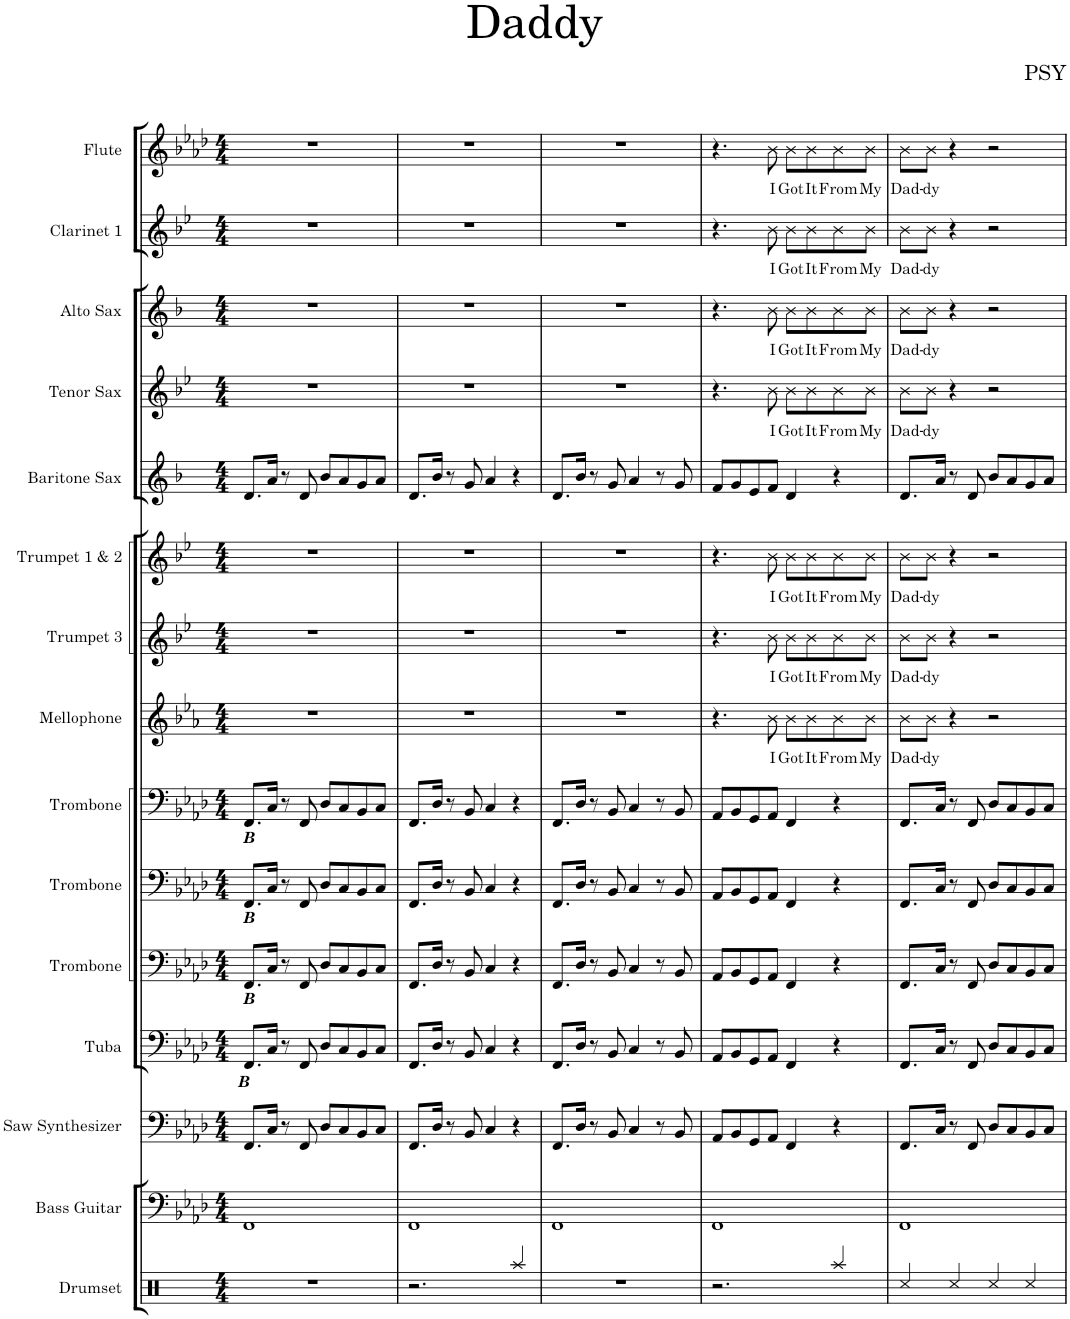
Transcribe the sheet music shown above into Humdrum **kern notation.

**kern	**kern	**kern	**kern	**dynam	**kern	**dynam	**kern	**dynam	**kern	**dynam	**kern	**text	**kern	**text	**kern	**text	**kern	**kern	**text	**kern	**text	**kern	**text	**kern	**text
*part15	*part14	*part13	*part12	*part12	*part11	*part11	*part10	*part10	*part9	*part9	*part8	*part8	*part7	*part7	*part6	*part6	*part5	*part4	*part4	*part3	*part3	*part2	*part2	*part1	*part1
*staff15	*staff14	*staff13	*staff12	*staff12	*staff11	*staff11	*staff10	*staff10	*staff9	*staff9	*staff8	*staff8	*staff7	*staff7	*staff6	*staff6	*staff5	*staff4	*staff4	*staff3	*staff3	*staff2	*staff2	*staff1	*staff1
*I"Drumset	*I"Bass Guitar	*I"Saw Synthesizer	*I"Tuba	*	*I"Trombone	*	*I"Trombone	*	*I"Trombone	*	*I"Mellophone	*	*I"Trumpet 3	*	*I"Trumpet 1 &amp; 2	*	*I"Baritone Sax	*I"Tenor Sax	*	*I"Alto Sax	*	*I"Clarinet 1	*	*I"Flute	*
*I'D. Set	*I'B. Guit.	*I'Synth.	*I'Tba.	*	*I'Tbn.	*	*I'Tbn.	*	*I'Tbn.	*	*I'Mph.	*	*I'Tpt. 3	*	*I'Tpt. 1 &amp; 2	*	*I'Bar. Sax.	*I'T. Sax.	*	*I'A. Sax.	*	*I'Cl. 1	*	*I'Fl.	*
*clefX	*clefF4	*clefF4	*clefF4	*	*clefF4	*	*clefF4	*	*clefF4	*	*clefG2	*	*clefG2	*	*clefG2	*	*clefG2	*clefG2	*	*clefG2	*	*clefG2	*	*clefG2	*
*	*Trd7c12	*	*	*	*	*	*	*	*	*	*Trd4c7	*	*Trd1c2	*	*Trd1c2	*	*Trd12c21	*Trd8c14	*	*Trd5c9	*	*Trd1c2	*	*	*
*k[]	*k[b-e-a-d-]	*k[b-e-a-d-]	*k[b-e-a-d-]	*	*k[b-e-a-d-]	*	*k[b-e-a-d-]	*	*k[b-e-a-d-]	*	*k[b-e-a-]	*	*k[b-e-]	*	*k[b-e-]	*	*k[b-]	*k[b-e-]	*	*k[b-]	*	*k[b-e-]	*	*k[b-e-a-d-]	*
*M4/4	*M4/4	*M4/4	*M4/4	*	*M4/4	*	*M4/4	*	*M4/4	*	*M4/4	*	*M4/4	*	*M4/4	*	*M4/4	*M4/4	*	*M4/4	*	*M4/4	*	*M4/4	*
=1	=1	=1	=1	=1	=1	=1	=1	=1	=1	=1	=1	=1	=1	=1	=1	=1	=1	=1	=1	=1	=1	=1	=1	=1	=1
!	!	!	!	!LO:DY:b	!	!LO:DY:b	!	!LO:DY:b	!	!LO:DY:b	!	!	!	!	!	!	!	!	!	!	!	!	!	!	!
1r	1FF	8.FF/L	8.FF/L	other-dynamics	8.FF/L	other-dynamics	8.FF/L	other-dynamics	8.FF/L	other-dynamics	1r	.	1r	.	1r	.	8.d/L	1r	.	1r	.	1r	.	1r	.
.	.	16C/Jk	16C/Jk	.	16C/Jk	.	16C/Jk	.	16C/Jk	.	.	.	.	.	.	.	16a/Jk	.	.	.	.	.	.	.	.
.	.	8r	8r	.	8r	.	8r	.	8r	.	.	.	.	.	.	.	8r	.	.	.	.	.	.	.	.
.	.	8FF/	8FF/	.	8FF/	.	8FF/	.	8FF/	.	.	.	.	.	.	.	8d/	.	.	.	.	.	.	.	.
.	.	8D-/L	8D-/L	.	8D-/L	.	8D-/L	.	8D-/L	.	.	.	.	.	.	.	8b-/L	.	.	.	.	.	.	.	.
.	.	8C/	8C/	.	8C/	.	8C/	.	8C/	.	.	.	.	.	.	.	8a/	.	.	.	.	.	.	.	.
.	.	8BB-/	8BB-/	.	8BB-/	.	8BB-/	.	8BB-/	.	.	.	.	.	.	.	8g/	.	.	.	.	.	.	.	.
.	.	8C/J	8C/J	.	8C/J	.	8C/J	.	8C/J	.	.	.	.	.	.	.	8a/J	.	.	.	.	.	.	.	.
=2	=2	=2	=2	=2	=2	=2	=2	=2	=2	=2	=2	=2	=2	=2	=2	=2	=2	=2	=2	=2	=2	=2	=2	=2	=2
2.r	1FF	8.FF/L	8.FF/L	.	8.FF/L	.	8.FF/L	.	8.FF/L	.	1r	.	1r	.	1r	.	8.d/L	1r	.	1r	.	1r	.	1r	.
.	.	16D-/Jk	16D-/Jk	.	16D-/Jk	.	16D-/Jk	.	16D-/Jk	.	.	.	.	.	.	.	16b-/Jk	.	.	.	.	.	.	.	.
.	.	8r	8r	.	8r	.	8r	.	8r	.	.	.	.	.	.	.	8r	.	.	.	.	.	.	.	.
.	.	8BB-/	8BB-/	.	8BB-/	.	8BB-/	.	8BB-/	.	.	.	.	.	.	.	8g/	.	.	.	.	.	.	.	.
.	.	4C/	4C/	.	4C/	.	4C/	.	4C/	.	.	.	.	.	.	.	4a/	.	.	.	.	.	.	.	.
4Raa/	.	4r	4r	.	4r	.	4r	.	4r	.	.	.	.	.	.	.	4r	.	.	.	.	.	.	.	.
=3	=3	=3	=3	=3	=3	=3	=3	=3	=3	=3	=3	=3	=3	=3	=3	=3	=3	=3	=3	=3	=3	=3	=3	=3	=3
1r	1FF	8.FF/L	8.FF/L	.	8.FF/L	.	8.FF/L	.	8.FF/L	.	1r	.	1r	.	1r	.	8.d/L	1r	.	1r	.	1r	.	1r	.
.	.	16D-/Jk	16D-/Jk	.	16D-/Jk	.	16D-/Jk	.	16D-/Jk	.	.	.	.	.	.	.	16b-/Jk	.	.	.	.	.	.	.	.
.	.	8r	8r	.	8r	.	8r	.	8r	.	.	.	.	.	.	.	8r	.	.	.	.	.	.	.	.
.	.	8BB-/	8BB-/	.	8BB-/	.	8BB-/	.	8BB-/	.	.	.	.	.	.	.	8g/	.	.	.	.	.	.	.	.
.	.	4C/	4C/	.	4C/	.	4C/	.	4C/	.	.	.	.	.	.	.	4a/	.	.	.	.	.	.	.	.
.	.	8r	8r	.	8r	.	8r	.	8r	.	.	.	.	.	.	.	8r	.	.	.	.	.	.	.	.
.	.	8BB-/	8BB-/	.	8BB-/	.	8BB-/	.	8BB-/	.	.	.	.	.	.	.	8g/	.	.	.	.	.	.	.	.
=4	=4	=4	=4	=4	=4	=4	=4	=4	=4	=4	=4	=4	=4	=4	=4	=4	=4	=4	=4	=4	=4	=4	=4	=4	=4
2.r	1FF	8AA-/L	8AA-/L	.	8AA-/L	.	8AA-/L	.	8AA-/L	.	4.r	.	4.r	.	4.r	.	8f/L	4.r	.	4.r	.	4.r	.	4.r	.
.	.	8BB-/	8BB-/	.	8BB-/	.	8BB-/	.	8BB-/	.	.	.	.	.	.	.	8g/	.	.	.	.	.	.	.	.
.	.	8GG/	8GG/	.	8GG/	.	8GG/	.	8GG/	.	.	.	.	.	.	.	8e/	.	.	.	.	.	.	.	.
!	!	!	!	!	!	!	!	!	!	!	!	!LO:LY:b	!	!LO:LY:b	!	!LO:LY:b	!	!	!LO:LY:b	!	!LO:LY:b	!	!LO:LY:b	!	!LO:LY:b
.	.	8AA-/J	8AA-/J	.	8AA-/J	.	8AA-/J	.	8AA-/J	.	8b-\	I	8b-\	I	8b-\	I	8f/J	8b-\	I	8b-\	I	8b-\	I	8b-\	I
!	!	!	!	!	!	!	!	!	!	!	!	!LO:LY:b	!	!LO:LY:b	!	!LO:LY:b	!	!	!LO:LY:b	!	!LO:LY:b	!	!LO:LY:b	!	!LO:LY:b
.	.	4FF/	4FF/	.	4FF/	.	4FF/	.	4FF/	.	8b-\L	Got	8b-\L	Got	8b-\L	Got	4d/	8b-\L	Got	8b-\L	Got	8b-\L	Got	8b-\L	Got
!	!	!	!	!	!	!	!	!	!	!	!	!LO:LY:b	!	!LO:LY:b	!	!LO:LY:b	!	!	!LO:LY:b	!	!LO:LY:b	!	!LO:LY:b	!	!LO:LY:b
.	.	.	.	.	.	.	.	.	.	.	8b-\	It	8b-\	It	8b-\	It	.	8b-\	It	8b-\	It	8b-\	It	8b-\	It
!	!	!	!	!	!	!	!	!	!	!	!	!LO:LY:b	!	!LO:LY:b	!	!LO:LY:b	!	!	!LO:LY:b	!	!LO:LY:b	!	!LO:LY:b	!	!LO:LY:b
4Raa/	.	4r	4r	.	4r	.	4r	.	4r	.	8b-\	From	8b-\	From	8b-\	From	4r	8b-\	From	8b-\	From	8b-\	From	8b-\	From
!	!	!	!	!	!	!	!	!	!	!	!	!LO:LY:b	!	!LO:LY:b	!	!LO:LY:b	!	!	!LO:LY:b	!	!LO:LY:b	!	!LO:LY:b	!	!LO:LY:b
.	.	.	.	.	.	.	.	.	.	.	8b-\J	My	8b-\J	My	8b-\J	My	.	8b-\J	My	8b-\J	My	8b-\J	My	8b-\J	My
=5	=5	=5	=5	=5	=5	=5	=5	=5	=5	=5	=5	=5	=5	=5	=5	=5	=5	=5	=5	=5	=5	=5	=5	=5	=5
!	!	!	!	!	!	!	!	!	!	!	!	!LO:LY:b	!	!LO:LY:b	!	!LO:LY:b	!	!	!LO:LY:b	!	!LO:LY:b	!	!LO:LY:b	!	!LO:LY:b
4Rcc/	1FF	8.FF/L	8.FF/L	.	8.FF/L	.	8.FF/L	.	8.FF/L	.	8b-\L	Dad-	8b-\L	Dad-	8b-\L	Dad-	8.d/L	8b-\L	Dad-	8b-\L	Dad-	8b-\L	Dad-	8b-\L	Dad-
!	!	!	!	!	!	!	!	!	!	!	!	!LO:LY:b	!	!LO:LY:b	!	!LO:LY:b	!	!	!LO:LY:b	!	!LO:LY:b	!	!LO:LY:b	!	!LO:LY:b
.	.	.	.	.	.	.	.	.	.	.	8b-\J	-dy	8b-\J	-dy	8b-\J	-dy	.	8b-\J	-dy	8b-\J	-dy	8b-\J	-dy	8b-\J	-dy
.	.	16C/Jk	16C/Jk	.	16C/Jk	.	16C/Jk	.	16C/Jk	.	.	.	.	.	.	.	16a/Jk	.	.	.	.	.	.	.	.
4Rcc/	.	8r	8r	.	8r	.	8r	.	8r	.	4r	.	4r	.	4r	.	8r	4r	.	4r	.	4r	.	4r	.
.	.	8FF/	8FF/	.	8FF/	.	8FF/	.	8FF/	.	.	.	.	.	.	.	8d/	.	.	.	.	.	.	.	.
4Rcc/	.	8D-/L	8D-/L	.	8D-/L	.	8D-/L	.	8D-/L	.	2r	.	2r	.	2r	.	8b-/L	2r	.	2r	.	2r	.	2r	.
.	.	8C/	8C/	.	8C/	.	8C/	.	8C/	.	.	.	.	.	.	.	8a/	.	.	.	.	.	.	.	.
4Rcc/	.	8BB-/	8BB-/	.	8BB-/	.	8BB-/	.	8BB-/	.	.	.	.	.	.	.	8g/	.	.	.	.	.	.	.	.
.	.	8C/J	8C/J	.	8C/J	.	8C/J	.	8C/J	.	.	.	.	.	.	.	8a/J	.	.	.	.	.	.	.	.
=	=	=	=	=	=	=	=	=	=	=	=	=	=	=	=	=	=	=	=	=	=	=	=	=	=
*-	*-	*-	*-	*-	*-	*-	*-	*-	*-	*-	*-	*-	*-	*-	*-	*-	*-	*-	*-	*-	*-	*-	*-	*-	*-
